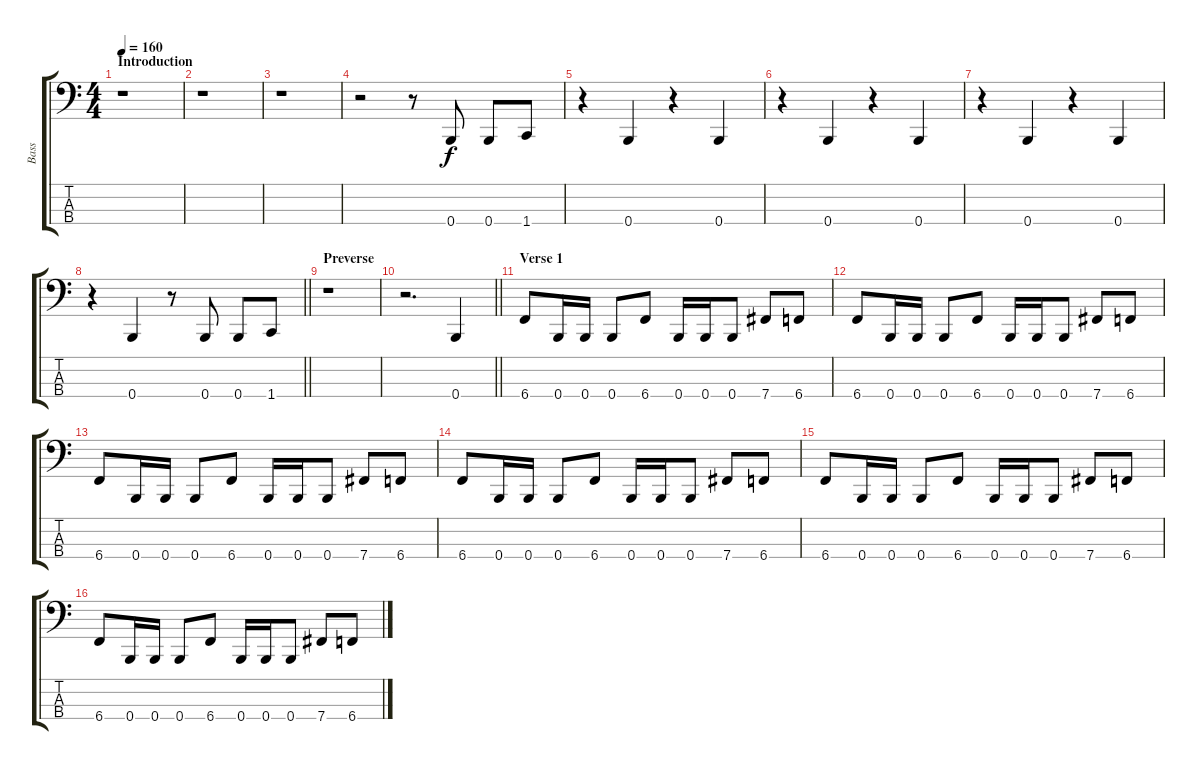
\track ("Bass" "Bass") {instrument electricbasspick}
\staff {score tabs}
\tuning (E2 B1 Gb1 B0) {hide}
\ts (4 4)
\section ("" "Introduction")
\tempo 160
\clef f4
\ks c
r.1{dy f instrument electricbasspick} |
r.1 |
r.1 |
r.2 r.8 0.4.8 0.4.8 1.4.8 |
r.4 0.4.4 r.4 0.4.4 |
r.4 0.4.4 r.4 0.4.4 |
r.4 0.4.4 r.4 0.4.4 |
\barLineRight lightlight
r.4 0.4.4 r.8 0.4.8 0.4.8 1.4.8 |
\section ("" "Preverse")
r.1 |
\barLineRight lightlight
r.2{d} 0.4.4 |
\section ("" "Verse 1")
6.4.8 0.4.16 0.4.16 0.4.8 6.4.8 0.4.16 0.4.16 0.4.8 7.4.8 6.4.8 |
6.4.8 0.4.16 0.4.16 0.4.8 6.4.8 0.4.16 0.4.16 0.4.8 7.4.8 6.4.8 |
6.4.8 0.4.16 0.4.16 0.4.8 6.4.8 0.4.16 0.4.16 0.4.8 7.4.8 6.4.8 |
6.4.8 0.4.16 0.4.16 0.4.8 6.4.8 0.4.16 0.4.16 0.4.8 7.4.8 6.4.8 |
6.4.8 0.4.16 0.4.16 0.4.8 6.4.8 0.4.16 0.4.16 0.4.8 7.4.8 6.4.8 |
6.4.8 0.4.16 0.4.16 0.4.8 6.4.8 0.4.16 0.4.16 0.4.8 7.4.8 6.4.8
